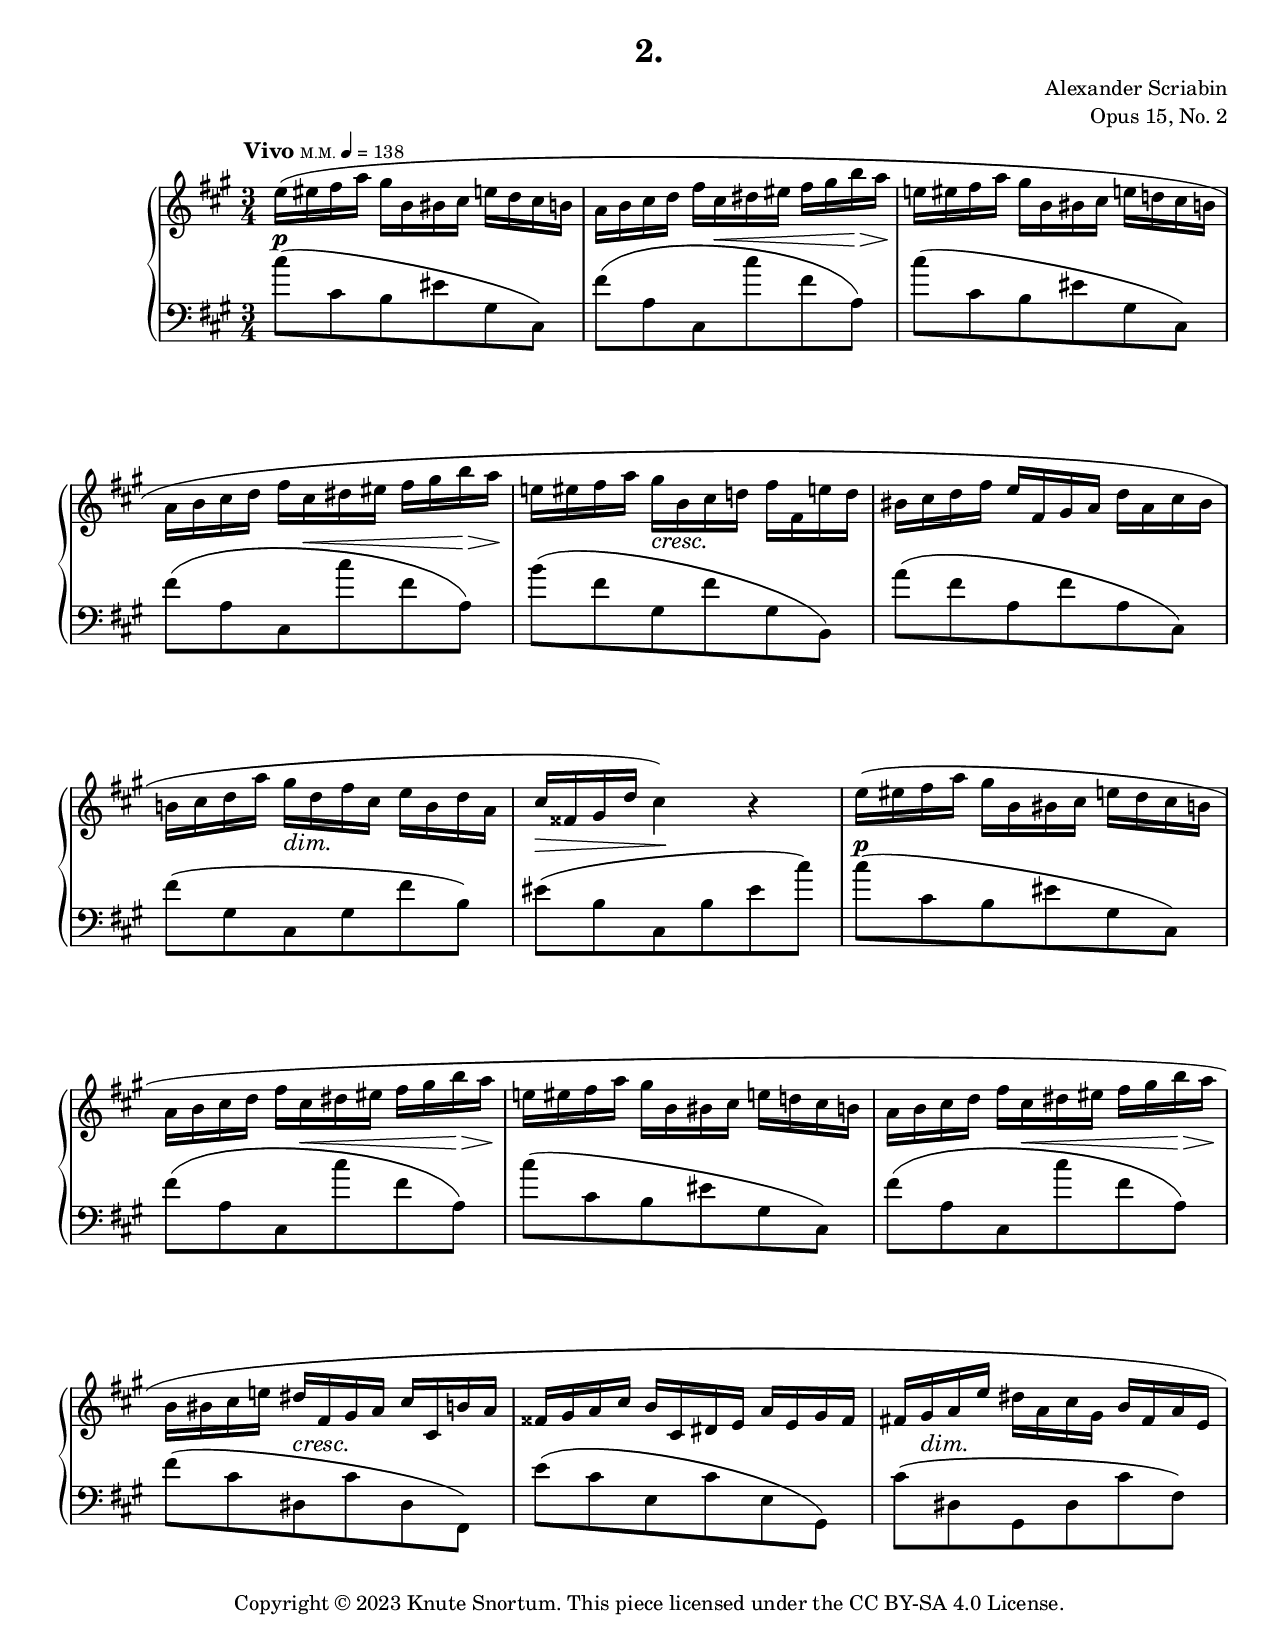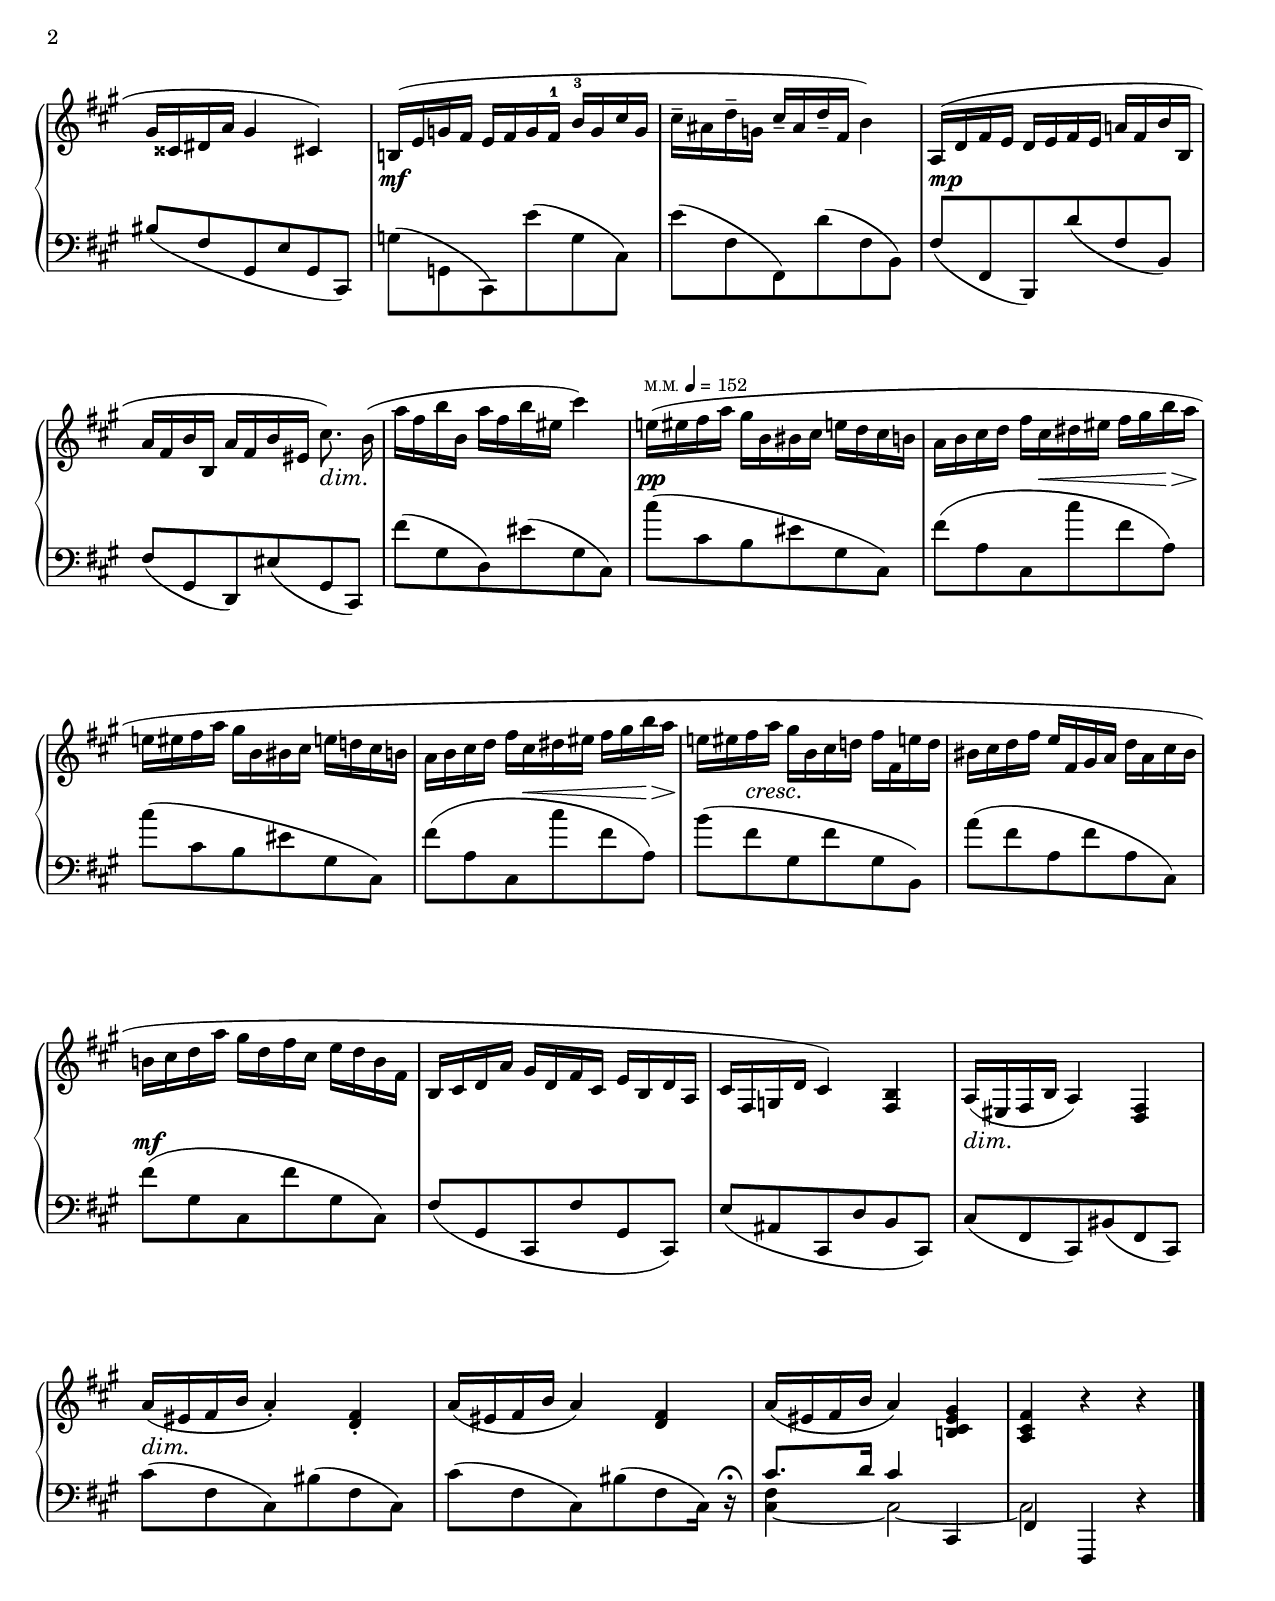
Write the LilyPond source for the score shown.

\version "2.24.0"

\include "includes/header-paper.ily"
%...+....1....+....2....+....3....+....4....+....5....+....6....+....7....+....

\version "2.24.0"
\language "english"

\include "global-variables.ily"

%%% Posistions and shapes %%%

slurShapeA = \shape #'(
                        ()
                        ()
                        ((0.5 . 0) (0 . 0) (0 . 0) (0 . 0))
                        ) \etc
slurShapeB = \shape #'(
                        ()
                        ((0.5 . 0) (0 . 0) (0 . 0) (0 . 0))
                        ((0.5 . 0) (0 . 0) (0 . 0) (0 . 0))
                        ((0.5 . 0) (0 . 0) (0 . 0) (0 . 0))
                        ) \etc
slurShapeC = \shape #'(
                         ()
                         ((0.5 . 0) (0 . 0) (0 . 0) (0 . 0))
                         ) \etc
slurShapeD = \shape #'(
                        ()
                        ((0.5 . 0) (0 . 0) (0 . 0) (0 . 0))
                        ((0.5 . 0) (0 . 0) (0 . 0) (0 . 0))
                        ) \etc

%%% Music %%%

global = {
  \time 3/4
  \key fs \minor
  \accidentalStyle piano
}

rightHand = \relative {
  \global
  e''16-\slurShapeA ( es fs a  gs b, bs cs  e d cs b |
  a16 b cs d  fs cs ds es  fs gs b a |
  e16 es fs a  gs b, bs cs  e d cs b |
  a16 b cs d  fs cs ds es  fs gs b a |
  e16 es fs a  gs b, cs d  fs fs, e' d |
  bs16 cs d fs  e fs, gs a  d a cs bs |
  b16 cs d a'  gs d fs cs  e b d a |
  cs16 fss, gs d' cs4) r |
  
  \barNumberCheck 9
  e16-\slurShapeB ( es fs a  gs b, bs cs  e d cs b |
  a16 b cs d  fs cs ds es  fs gs b a |
  e16 es fs a  gs b, bs cs  e d cs b |
  a16 b cs d  fs cs ds es  fs gs b a |
  b,16 bs cs e  ds fs, gs a  cs cs, b' a |
  fss gs a cs  b cs, ds e  a e gs fss |
  fs16 gs a e'  ds a cs gs  b fs a e |
  gs16 css, ds a' gs4 cs,) |
  
  \barNumberCheck 17
  b16( e g fs  e fs g fs-1  b-\insideSlur -3 g cs g |
  cs16-- as d-- g,  cs-- as d-- fs,  b4) |
  a,16-\slurShapeC ( d fs e  d e fs e  a fs b b, |
  a'16 fs b b,  a' fs b es,  cs'8.) b16(\noBeam |
  a'16 fs b b,  a' fs b es, cs'4) |
  e,16-\slurShapeD ( es fs a  gs b, bs cs  e d cs b |
  a16 b cs d  fs cs ds es  fs gs b a |
  e16 es fs a  gs b, bs cs  e d cs b |
  
  \barNumberCheck 25
  a16 b cs d  fs cs ds es  fs gs b a |
  e16 es fs a  gs b, cs d  fs fs, e' d |
  bs16 cs d fs  e fs, gs a  d a cs bs |
  b16 cs d a'  gs d fs cs  e d b fs |
  b,16 cs d a'  gs d fs cs  e b d a |
  cs16 fs, g d' cs4) <fs, b> |
  a16( es fs b  a4) <d, fs> |
  a''16( es fs b  a4-.) <d, fs>-. |
  
  \barNumberCheck 33
  a'16( es fs b  a4) <d, fs> |
  a'16( es fs b  a4) <b, cs es gs> |
  <a cs fs>4 r r |
  \bar "|."
}

leftHand = \relative {
  \global
  \clef bass
  cs''8( cs, b es gs, cs,) |
  fs'8( a, cs, cs'' fs, a,) |
  cs'8( cs, b es gs, cs,) |
  fs'8( a, cs, cs'' fs, a,) |
  b'8( fs gs, fs' gs, b,) |
  a''8( fs a, fs' a, cs,) |
  fs'8( gs, cs, gs' fs' b,) |
  es8( b cs, b' es cs') |
  
  \barNumberCheck 9
  cs8( cs, b es gs, cs,) |
  fs'8( a, cs, cs'' fs, a,) |
  cs'8( cs, b es gs, cs,) |
  fs'8( a, cs, cs'' fs, a,) |
  fs'8( cs ds, cs' ds, fs,) |
  e''8( cs e, cs' e, gs,) |
  cs'8( ds, gs, ds' cs' fs,) |
  bs8( fs gs, e' gs, cs,) |
  
  \barNumberCheck 17
  g''8( g, cs,) e''( g, cs,) |
  e'8( fs, fs,) d''( fs, b,) |
  fs'8( fs, b,) d''( fs, b,) |
  fs'8( gs, d) es'( gs, cs,) |
  fs''8( gs, d) es'( gs, cs,) |
  cs''8( cs, b es gs, cs,) |
  fs'8( a, cs, cs'' fs, a,) |
  cs'8( cs, b es gs, cs,) |
  
  \barNumberCheck 25
  fs'8( a, cs, cs'' fs, a,) |
  b'8( fs gs, fs' gs, b,) |
  a''8( fs a, fs' a, cs,) |
  fs'8( gs, cs, fs' gs, cs,) |
  fs8( gs, cs, fs' gs, cs,) |
  e'8( as, cs, d' b cs,) |
  cs'8( fs, cs) bs'( fs cs) |
  cs''8( fs, cs) bs'( fs cs) |
  
  \barNumberCheck 33
  cs'8([ fs, cs) bs'( fs cs16)] r\fermata |
  <<
    { cs'8. d16 cs4 cs,, | fs4 fs, }
    \\
    { <cs'' fs>4~ cs2~ | cs2 }
  >> r4 |
}

dynamics = {
  \override DynamicTextSpanner.style = #'none
  s2.\p |
  s4 s16 s8.\< s8 s16\> s\! |
  s2. |
  s4 s16 s8.\< s8 s16\> s\! |
  s4 s2\cresc |
  s2. |
  s4 s2\dim |
  s4\> s2\! |
  
  \barNumberCheck 9
  s2.\p |
  s4 s16 s8.\< s8 s16\> s\! |
  s2. |
  s4 s16 s8.\< s8 s16\> s\! |
  s4 s2\cresc |
  s2. |
  s16 s8.\dim s2 |
  s2. |
  
  \barNumberCheck 17
  s2.\mf |
  s2. |
  s2.-\tweak X-offset 0 \mp |
  s2 s4\dim |
  s2. |
  s2.\pp |
  s4 s16 s8.\< s8 s16\> s\! |
  s2. |
  
  \barNumberCheck 25
  s4 s16 s8.\< s8 s16\> s\! |
  s8 s\cresc s2 |
  s2. |
  s2.\mf |
  s2. * 2 |
  s2.\dim |
  s2.\dim |
  
  \barNumberCheck 33
  s2.\! |
  s2. * 2 |
}

% MIDI only
pedal = {
  s4.\sd s\su\sd |
  s4.\su\sd s \su\sd |
  s4.\su\sd s \su\sd |
  s4.\su\sd s \su\sd |
  s4.\su\sd s \su\sd |
  s4.\su\sd s \su\sd |
  s4.\su\sd s \su\sd |
  s4\su\sd s2\su\sd |
  
  \barNumberCheck 9
  s4.\su\sd s\su\sd |
  s4.\su\sd s \su\sd |
  s4.\su\sd s \su\sd |
  s4.\su\sd s \su\sd |
  s4.\su\sd s \su\sd |
  s4.\su\sd s \su\sd |
  s4.\su\sd s \su\sd |
  s4\su\sd s\su\sd s\su\sd |
  
  \barNumberCheck 17
  s4.\su\sd s\su\sd |
  s4.\su\sd s \su\sd |
  s4.\su\sd s \su\sd |
  s4.\su\sd s \su\sd |
  s4.\su\sd s \su\sd |
  s4.\su\sd s \su\sd |
  s4.\su\sd s \su\sd |
  s4.\su\sd s \su\sd |
  
  \barNumberCheck 25
  s4.\su\sd s \su\sd |
  s4.\su\sd s \su\sd |
  s4.\su\sd s \su\sd |
  s4.\su\sd s \su\sd |
  s4.\su\sd s \su\sd |
  s4\su\sd s\su\sd s\su\sd |
  s4\su\sd s\su\sd s\su\sd |
  s4\su\sd s\su\sd s\su\sd |
  
  \barNumberCheck 33
  s4\su\sd s\su\sd s8.\su\sd s16\su |
  s4\sd s\su\sd s\su\sd |
  s2\su\sd s4\su |
}

tempi = {
  \set Score.tempoHideNote = ##t
  \textMark \markup \tempo-markup Vivo #2 #0 138
  \tempo 4 = 138
  s2. * 8 |
  
  \barNumberCheck 9
  s2. * 8 |
  
  \barNumberCheck 17
  s2. * 5 |
  \textMark \markup \tempo-markup "" #2 #0 152
  \tempo 4 = 152
  s2. * 3 |
  
  \barNumberCheck 25
  s2. * 8 |
  
  \barNumberCheck 33
  s2 s8. \tempo 4 = 30 s16 |
  \tempo 4 = 152 
  s2. * 2 |  
}

% Not used
forceBreaks = {
  s2. * 2 s2. \break
  s2. * 2 s2. \break
  s2. * 2 s2. \break
  s2. * 2 s2. \break
  s2. * 2 s2. \pageBreak
  
  s2. * 3 s2. \break
  s2. * 3 s2. \break
  s2. * 2 s2. \break
  s2. * 3 s2. \break
}

preludeTwoNotes =
\score {
  \header {
    title = "2."
    composer = "Alexander Scriabin"
    opus = "Opus 15, No. 2"
  }
  \keepWithTag layout  
  \new PianoStaff <<
    \new Staff = "upper" \rightHand
    \new Dynamics \dynamics
    \new Staff = "lower" \leftHand
    \new Devnull \tempi
    % \new Devnull \forceBreaks % Not used
  >>
  \layout {}
}

\include "articulate.ly"

preludeTwoMidi =
\book {
  \bookOutputName "prelude-op11-no02"
  \score {
    \keepWithTag midi
    \articulate <<
      \new Staff = "upper" << \rightHand \dynamics \pedal \tempi >>
      \new Staff = "lower" << \leftHand \dynamics \pedal \tempi >>
    >>
    \midi {}
  }
}


\preludeTwoNotes
\preludeTwoMidi